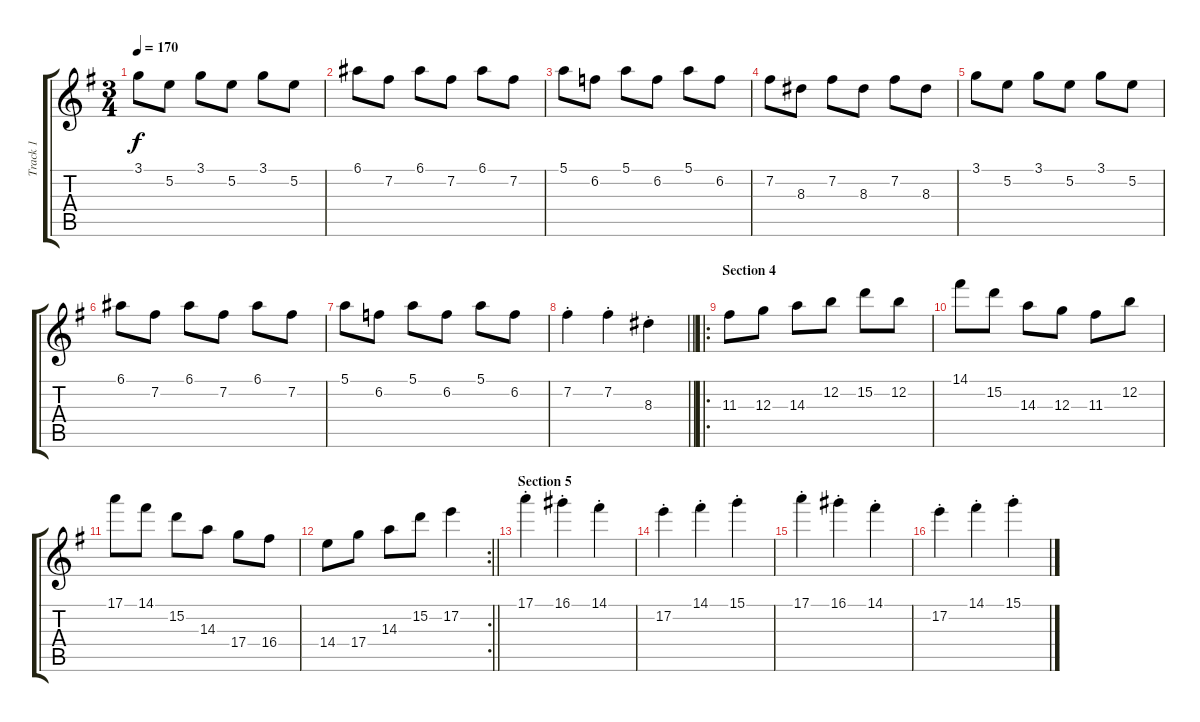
\track ("Track 1" "Track 1") {instrument distortionguitar}
\staff {score tabs}
\tuning (E4 B3 G3 D3 A2 E2) {hide}
\ts (3 4)
\tempo 170
\clef g2
\ks g
3.1.8{dy f} 5.2.8 3.1.8 5.2.8 3.1.8 5.2.8 |
6.1.8 7.2.8 6.1.8 7.2.8 6.1.8 7.2.8 |
5.1.8 6.2.8 5.1.8 6.2.8 5.1.8 6.2.8 |
7.2.8 8.3.8 7.2.8 8.3.8 7.2.8 8.3.8 |
3.1.8 5.2.8 3.1.8 5.2.8 3.1.8 5.2.8 |
6.1.8 7.2.8 6.1.8 7.2.8 6.1.8 7.2.8 |
5.1.8 6.2.8 5.1.8 6.2.8 5.1.8 6.2.8 |
\barLineRight lightlight
7.2{st}.4 7.2{st}.4 8.3{st}.4 |
\ro
\section ("" "Section 4")
11.3.8 12.3.8 14.3.8 12.2.8 15.2.8 12.2.8 |
14.1.8 15.2.8 14.3.8 12.3.8 11.3.8 12.2.8 |
17.1.8 14.1.8 15.2.8 14.3.8 17.4.8 16.4.8 |
\rc 2
\barLineRight lightlight
14.4.8 17.4.8 14.3.8 15.2.8 17.2.4 |
\section ("" "Section 5")
17.1{st}.4 16.1{st}.4 14.1{st}.4 |
17.2{st}.4 14.1{st}.4 15.1{st}.4 |
17.1{st}.4 16.1{st}.4 14.1{st}.4 |
17.2{st}.4 14.1{st}.4 15.1{st}.4
